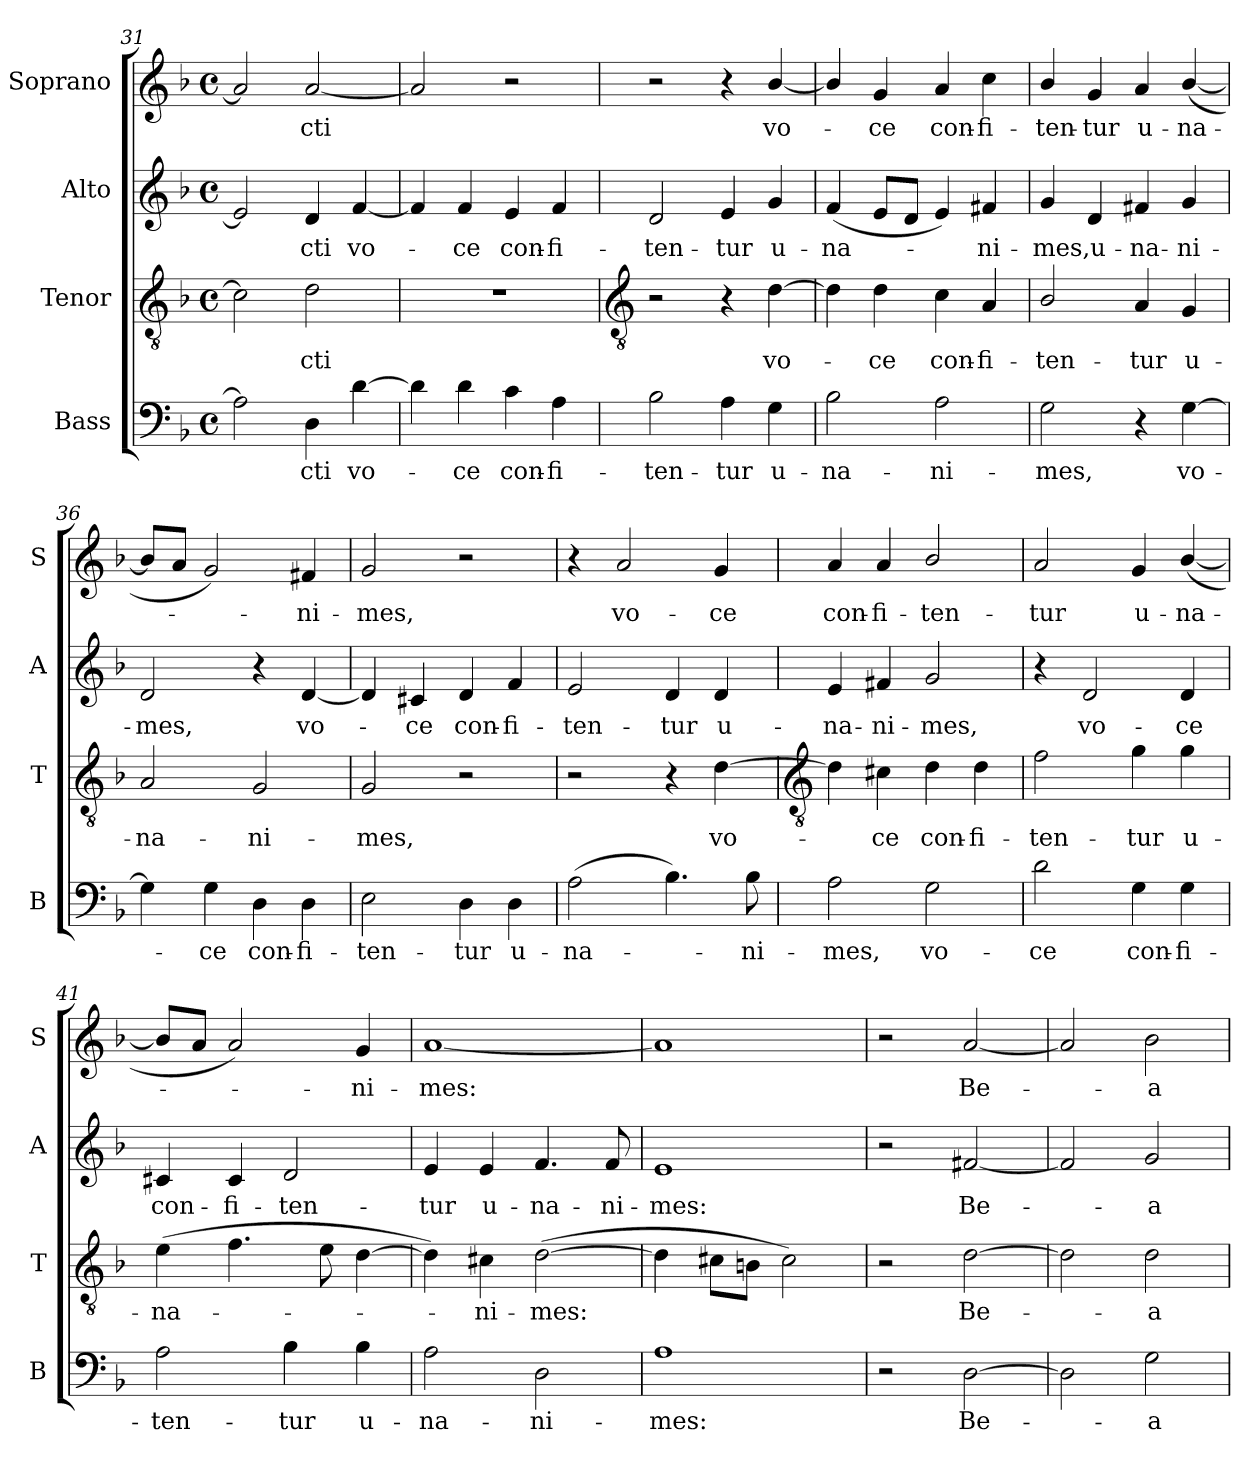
**kern	**text	**kern	**text	**kern	**text	**kern	**text
*part4	*part4	*part3	*part3	*part2	*part2	*part1	*part1
*staff4	*staff4	*staff3	*staff3	*staff2	*staff2	*staff1	*staff1
*I"Bass	*	*I"Tenor	*	*I"Alto	*	*I"Soprano	*
*I'B	*	*I'T	*	*I'A	*	*I'S	*
*clefF4	*	*clefGv2	*	*clefG2	*	*clefG2	*
*k[b-]	*	*k[b-]	*	*k[b-]	*	*k[b-]	*
*F:	*	*F:	*	*F:	*	*F:	*
*M4/4	*	*M4/4	*	*M4/4	*	*M4/4	*
*met(c)	*	*met(c)	*	*met(c)	*	*met(c)	*
=31	=31	=31	=31	=31	=31	=31	=31
2A]	.	2c#]	.	2e]	.	2a]	.
!	!LO:LY:b	!	!LO:LY:b	!	!LO:LY:b	!	!LO:LY:b
4D	cti	2d	cti	4d	cti	[2a	cti
!	!LO:LY:b	!	!	!	!LO:LY:b	!	!
[4d	vo-	.	.	[4f	vo-	.	.
=32	=32	=32	=32	=32	=32	=32	=32
4d]	.	1r	.	4f]	.	2a]	.
!	!LO:LY:b	!	!	!	!LO:LY:b	!	!
4d	ce	.	.	4f	ce	.	.
!	!LO:LY:b	!	!	!	!LO:LY:b	!	!
4c	con-	.	.	4e	con-	2r	.
!	!LO:LY:b	!	!	!	!LO:LY:b	!	!
4A	-fi-	.	.	4f	-fi-	.	.
!!LO:LB:g=z
=33	=33	=33	=33	=33	=33	=33	=33
*	*	*clefGv2	*	*	*	*	*
!	!LO:LY:b	!	!	!	!LO:LY:b	!	!
2B-	-ten-	2r	.	2d	-ten-	2r	.
!	!LO:LY:b	!	!	!	!LO:LY:b	!	!
4A	-tur	4r	.	4e	-tur	4r	.
!	!LO:LY:b	!	!LO:LY:b	!	!LO:LY:b	!	!LO:LY:b
4G	u-	[4d	vo-	4g	u-	[4b-/	vo-
=34	=34	=34	=34	=34	=34	=34	=34
!	!LO:LY:b	!	!	!	!LO:LY:b	!	!
2B-	-na-	4d]	.	(<4f	-na-	4b-/]	.
!	!	!	!LO:LY:b	!	!	!	!LO:LY:b
.	.	4d	ce	8eL	.	4g	ce
.	.	.	.	8dJ	.	.	.
!	!LO:LY:b	!	!LO:LY:b	!	!	!	!LO:LY:b
2A	-ni-	4c	con-	4e)	.	4a	con-
!	!	!	!LO:LY:b	!	!LO:LY:b	!	!LO:LY:b
.	.	4A	-fi-	4f#X	ni-	4cc	-fi-
=35	=35	=35	=35	=35	=35	=35	=35
!	!LO:LY:b	!	!LO:LY:b	!	!LO:LY:b	!	!LO:LY:b
2G	-mes,	2B-/	-ten-	4g	-mes,	4b-/	-ten-
!	!	!	!	!	!LO:LY:b	!	!LO:LY:b
.	.	.	.	4d	u-	4g	-tur
!	!	!	!LO:LY:b	!	!LO:LY:b	!	!LO:LY:b
4r	.	4A	-tur	4f#X	-na-	4a	u-
!	!LO:LY:b	!	!LO:LY:b	!	!LO:LY:b	!	!LO:LY:b
[4G	vo-	4G	u-	4g	-ni-	(<[4b-/	-na-
=36	=36	=36	=36	=36	=36	=36	=36
!	!	!	!LO:LY:b	!	!LO:LY:b	!	!
4G]	.	2A	-na-	2d	-mes,	8b-L]	.
.	.	.	.	.	.	8aJ	.
!	!LO:LY:b	!	!	!	!	!	!
4G	ce	.	.	.	.	2g)	.
!	!LO:LY:b	!	!LO:LY:b	!	!	!	!
4D	con-	2G	-ni-	4r	.	.	.
!	!LO:LY:b	!	!	!	!LO:LY:b	!	!LO:LY:b
4D	-fi-	.	.	[4d	vo-	4f#X	ni-
=37	=37	=37	=37	=37	=37	=37	=37
!	!LO:LY:b	!	!LO:LY:b	!	!	!	!LO:LY:b
2E	-ten-	2G	-mes,	4d]	.	2g	-mes,
!	!	!	!	!	!LO:LY:b	!	!
.	.	.	.	4c#X	ce	.	.
!	!LO:LY:b	!	!	!	!LO:LY:b	!	!
4D	-tur	2r	.	4d	con-	2r	.
!	!LO:LY:b	!	!	!	!LO:LY:b	!	!
4D	u-	.	.	4f	-fi-	.	.
=38	=38	=38	=38	=38	=38	=38	=38
!	!LO:LY:b	!	!	!	!LO:LY:b	!	!
(>2A	-na-	2r	.	2e	-ten-	4r	.
!	!	!	!	!	!	!	!LO:LY:b
.	.	.	.	.	.	2a	vo-
!	!	!	!	!	!LO:LY:b	!	!
4.B-)	.	4r	.	4d	-tur	.	.
!	!	!	!LO:LY:b	!	!LO:LY:b	!	!LO:LY:b
.	.	[4d	vo-	4d	u-	4g	-ce
!	!LO:LY:b	!	!	!	!	!	!
8B-	ni-	.	.	.	.	.	.
!!LO:LB:g=z
=39	=39	=39	=39	=39	=39	=39	=39
*	*	*clefGv2	*	*	*	*	*
!	!LO:LY:b	!	!	!	!LO:LY:b	!	!LO:LY:b
2A	-mes,	4d]	.	4e	-na-	4a	con-
!	!	!	!LO:LY:b	!	!LO:LY:b	!	!LO:LY:b
.	.	4c#X	ce	4f#X	-ni-	4a	-fi-
!	!LO:LY:b	!	!LO:LY:b	!	!LO:LY:b	!	!LO:LY:b
2G	vo-	4d	con-	2g	-mes,	2b-/	-ten-
!	!	!	!LO:LY:b	!	!	!	!
.	.	4d	-fi-	.	.	.	.
=40	=40	=40	=40	=40	=40	=40	=40
!	!LO:LY:b	!	!LO:LY:b	!	!	!	!LO:LY:b
2d	-ce	2f	-ten-	4r	.	2a	-tur
!	!	!	!	!	!LO:LY:b	!	!
.	.	.	.	2d	vo-	.	.
!	!LO:LY:b	!	!LO:LY:b	!	!	!	!LO:LY:b
4G	con-	4g	-tur	.	.	4g	u-
!	!LO:LY:b	!	!LO:LY:b	!	!LO:LY:b	!	!LO:LY:b
4G	-fi-	4g	u-	4d	-ce	(<[4b-/	-na-
=41	=41	=41	=41	=41	=41	=41	=41
!	!LO:LY:b	!	!LO:LY:b	!	!LO:LY:b	!	!
2A	-ten-	(>4e	-na-	4c#X	con-	8b-L]	.
.	.	.	.	.	.	8aJ	.
!	!	!	!	!	!LO:LY:b	!	!
.	.	4.f	.	4c#	-fi-	2a)	.
!	!LO:LY:b	!	!	!	!LO:LY:b	!	!
4B-	-tur	.	.	2d	-ten-	.	.
.	.	8e	.	.	.	.	.
!	!LO:LY:b	!	!	!	!	!	!LO:LY:b
4B-	u-	[4d	.	.	.	4g	ni-
=42	=42	=42	=42	=42	=42	=42	=42
!	!LO:LY:b	!	!	!	!LO:LY:b	!	!LO:LY:b
2A	-na-	4d])	.	4e	-tur	[1a	-mes:
!	!	!	!LO:LY:b	!	!LO:LY:b	!	!
.	.	4c#X	ni-	4e	u-	.	.
!	!LO:LY:b	!	!LO:LY:b	!	!LO:LY:b	!	!
2D	-ni-	(>[2d	-mes:	4.f	-na-	.	.
!	!	!	!	!	!LO:LY:b	!	!
.	.	.	.	8f	-ni-	.	.
=43	=43	=43	=43	=43	=43	=43	=43
!	!LO:LY:b	!	!	!	!LO:LY:b	!	!
1A	-mes:	4d]	.	1e	-mes:	1a]	.
.	.	8c#XL	.	.	.	.	.
.	.	8BnJ	.	.	.	.	.
.	.	2c#)	.	.	.	.	.
=44	=44	=44	=44	=44	=44	=44	=44
2r	.	2r	.	2r	.	2r	.
!	!LO:LY:b	!	!LO:LY:b	!	!LO:LY:b	!	!LO:LY:b
[2D	Be-	[2d	Be-	[2f#X	Be-	[2a	Be-
=45	=45	=45	=45	=45	=45	=45	=45
2D]	.	2d]	.	2f#]	.	2a]	.
!	!LO:LY:b	!	!LO:LY:b	!	!LO:LY:b	!	!LO:LY:b
2G	a-	2d	a-	2g	a-	2b-	a-
=	=	=	=	=	=	=	=
*-	*-	*-	*-	*-	*-	*-	*-
